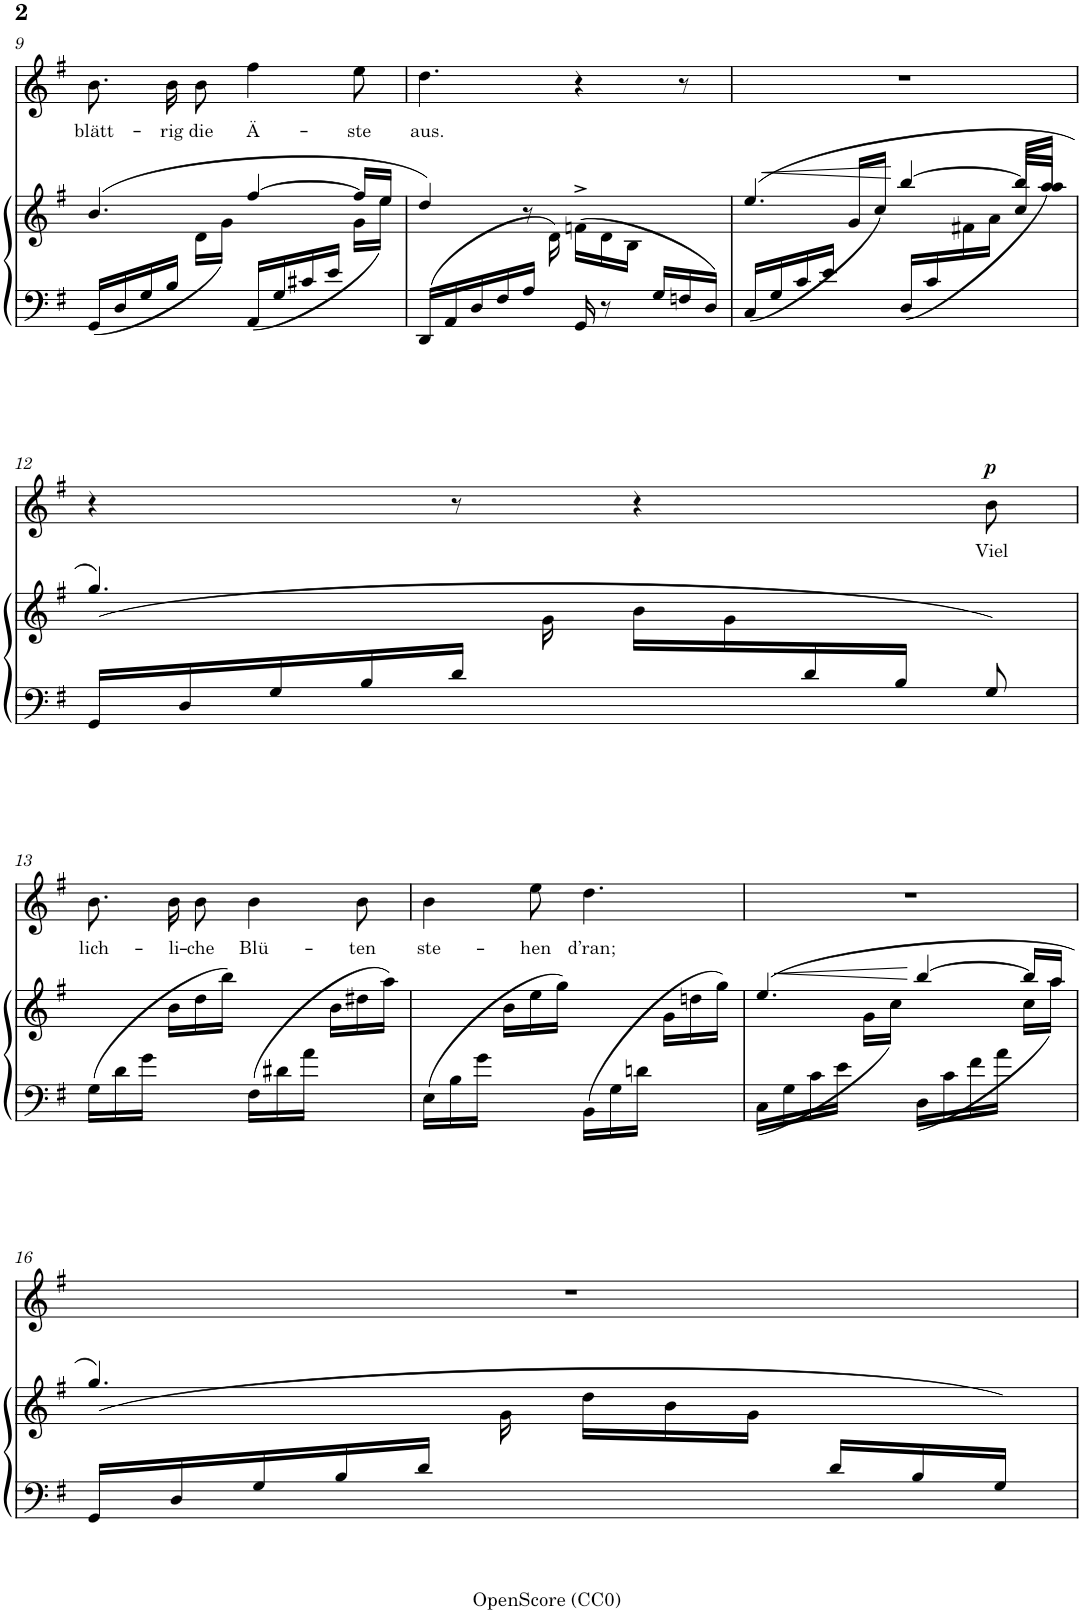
**kern	**kern	**dynam	**kern	**text	**dynam
*part2	*part2	*part2	*part1	*part1	*part1
*staff3	*staff2	*staff2/3	*staff1	*staff1	*staff1
*I"Piano	*	*	*I"Voice	*	*
*I'Pno	*	*	*	*	*
!!LO:PB:g=z
*clefF4	*clefG2	*	*clefG2	*	*
*k[f#]	*k[f#]	*	*k[f#]	*	*
*M6/8	*M6/8	*	*M6/8	*	*
=9	=9	=9	=9	=9	=9
*	*^	*	*	*	*
!	!	!	!	!	!LO:LY:b	!
16GG/LL	4.b/	4ryy	.	8.b\L	blätt-	.
16D/	.	.	.	.	.	.
16G/	.	.	.	.	.	.
!	!	!	!	!	!LO:LY:b	!
16B/JJ	.	.	.	16b\K	-rig	.
!	!	!	!	!	!LO:LY:b	!
8ryy	.	16d\LL	.	8b\J	die	.
.	.	16g\JJ	.	.	.	.
!	!	!	!	!	!LO:LY:b	!
(<16AA/LL	[>4ff#/	4ryy	.	4ff#\	Ä-	.
16G/	.	.	.	.	.	.
16c#X/	.	.	.	.	.	.
16e/JJ	.	.	.	.	.	.
!	!	!	!	!	!LO:LY:b	!
8ryy	16ff#/LL]	16g\LL	.	8ee\	-ste	.
.	16ee/JJ	16ee\JJ)	.	.	.	.
=10	=10	=10	=10	=10	=10	=10
!	!	!	!	!	!LO:LY:b	!
(16DD/LL	4dd/	16ryy	.	4.dd\	aus.	.
*	*v	*v	*	*	*	*
16AA/	.	.	.	.	.
16D/	.	.	.	.	.
16F#/	.	.	.	.	.
16A/JJ	8r	.	.	.	.
*	*^	*	*	*	*
16ryy	.	16d\)	.	.	.	.
16GG/	(16fn^\LL	4.ryy	.	4r	.	.
8r	16d\	.	.	.	.	.
.	16B\JJ	.	.	.	.	.
16G/LL	8.ryy	.	.	.	.	.
16Fn/	.	.	.	8r	.	.
16D/JJ)	.	.	.	.	.	.
=11	=11	=11	=11	=11	=11	=11
!	!	!	!LO:HP:b	!	!	!
(<16C/LL	(>4.ee/	4ryy	<	2.r	.	.
16G/	.	.	.	.	.	.
16c/	.	.	.	.	.	.
16e/JJ	.	.	.	.	.	.
8ryy	.	16g/LL	.	.	.	.
.	.	16cc/JJ)	.	.	.	.
(<16D/LL	[>4bb/	8ryy	[	.	.	.
16c/	.	.	.	.	.	.
4ryy	.	16f#X\	.	.	.	.
.	.	16a\JJ	.	.	.	.
.	16bb/LL]	16cc/LL	.	.	.	.
.	16aa/JJ	16aa/JJ)	.	.	.	.
!!LO:LB:g=z
=12	=12	=12	=12	=12	=12	=12
16GG/LL	4.gg/)	16ryy	.	4r	.	.
*	*v	*v	*	*	*	*
16D/	.	.	.	.	.
16G/	.	.	.	.	.
16B/	.	.	.	.	.
16d/JJ	.	.	8r	.	.
*	*^	*	*	*	*
8.ryy	.	16g\	.	.	.	.
.	4.ryy	16b\LL	.	4r	.	.
.	.	16g\	.	.	.	.
16d/	.	4ryy	.	.	.	.
16B/JJ	.	.	.	.	.	.
!	!	!	!	!	!LO:LY:b	!LO:DY:a
8G/	.	.	.	8b\	Viel	p
*	*v	*v	*	*	*	*
!!LO:LB:g=z
=13	=13	=13	=13	=13	=13
!	!	!	!	!LO:LY:b	!
(16G\LL	8.ryy	.	8.b\L	lich-	.
16d\	.	.	.	.	.
16g\JJ	.	.	.	.	.
!	!	!	!	!LO:LY:b	!
8.ryy	16b\LL	.	16b\K	-li-	.
!	!	!	!	!LO:LY:b	!
.	16dd\	.	8b\J	-che	.
.	(16bb\JJ	.	.	.	.
!	!	!	!	!LO:LY:b	!
(16F#\LL	8.ryy	.	4b\	Blü-	.
16d#X\	.	.	.	.	.
16a\JJ	.	.	.	.	.
8.ryy	16b\LL	.	.	.	.
!	!	!	!	!LO:LY:b	!
.	16dd#X\	.	8b\	-ten	.
.	(16aa\JJ	.	.	.	.
=14	=14	=14	=14	=14	=14
!	!	!	!	!LO:LY:b	!
(>16E\LL	8.ryy	.	4b\	ste-	.
16B\	.	.	.	.	.
16g\JJ	.	.	.	.	.
8.ryy	16b\LL	.	.	.	.
!	!	!	!	!LO:LY:b	!
.	16ee\	.	8ee\	-hen	.
.	16gg\JJ)	.	.	.	.
!	!	!	!	!LO:LY:b	!
(<16BB\LL	8.ryy	.	4.dd\	d’ran;	.
16G\	.	.	.	.	.
16dn\JJ	.	.	.	.	.
8.ryy	16g\LL	.	.	.	.
.	16ddn\	.	.	.	.
.	16gg\JJ)	.	.	.	.
=15	=15	=15	=15	=15	=15
!	!	!LO:HP:b	!	!	!
*	*^	*	*	*	*
16C\LL	4.ee/	4ryy	<	2.r	.	.
16G\	.	.	.	.	.	.
16c\	.	.	.	.	.	.
16e\JJ	.	.	.	.	.	.
8ryy	.	16g\LL	.	.	.	.
.	.	16cc\JJ)	.	.	.	.
(<16D\LL	[>4bb/	4ryy	[	.	.	.
16c\	.	.	.	.	.	.
16f#\	.	.	.	.	.	.
16a\JJ	.	.	.	.	.	.
8ryy	16bb/LL]	16cc\LL	.	.	.	.
.	16aa/JJ	16aa\JJ)	.	.	.	.
!!LO:LB:g=z
=16	=16	=16	=16	=16	=16	=16
16GG/LL	4.gg/)	16ryy	.	2.r	.	.
*	*v	*v	*	*	*	*
16D/	.	.	.	.	.
16G/	.	.	.	.	.
16B/	.	.	.	.	.
16d/JJ	.	.	.	.	.
*	*^	*	*	*	*
4ryy	.	16g\	.	.	.	.
.	4.ryy	16dd\LL	.	.	.	.
.	.	16b\	.	.	.	.
.	.	16g\JJ	.	.	.	.
16d/LL	.	8.ryy	.	.	.	.
16B/	.	.	.	.	.	.
16G/JJ	.	.	.	.	.	.
*	*v	*v	*	*	*	*
=	=	=	=	=	=
*-	*-	*-	*-	*-	*-
